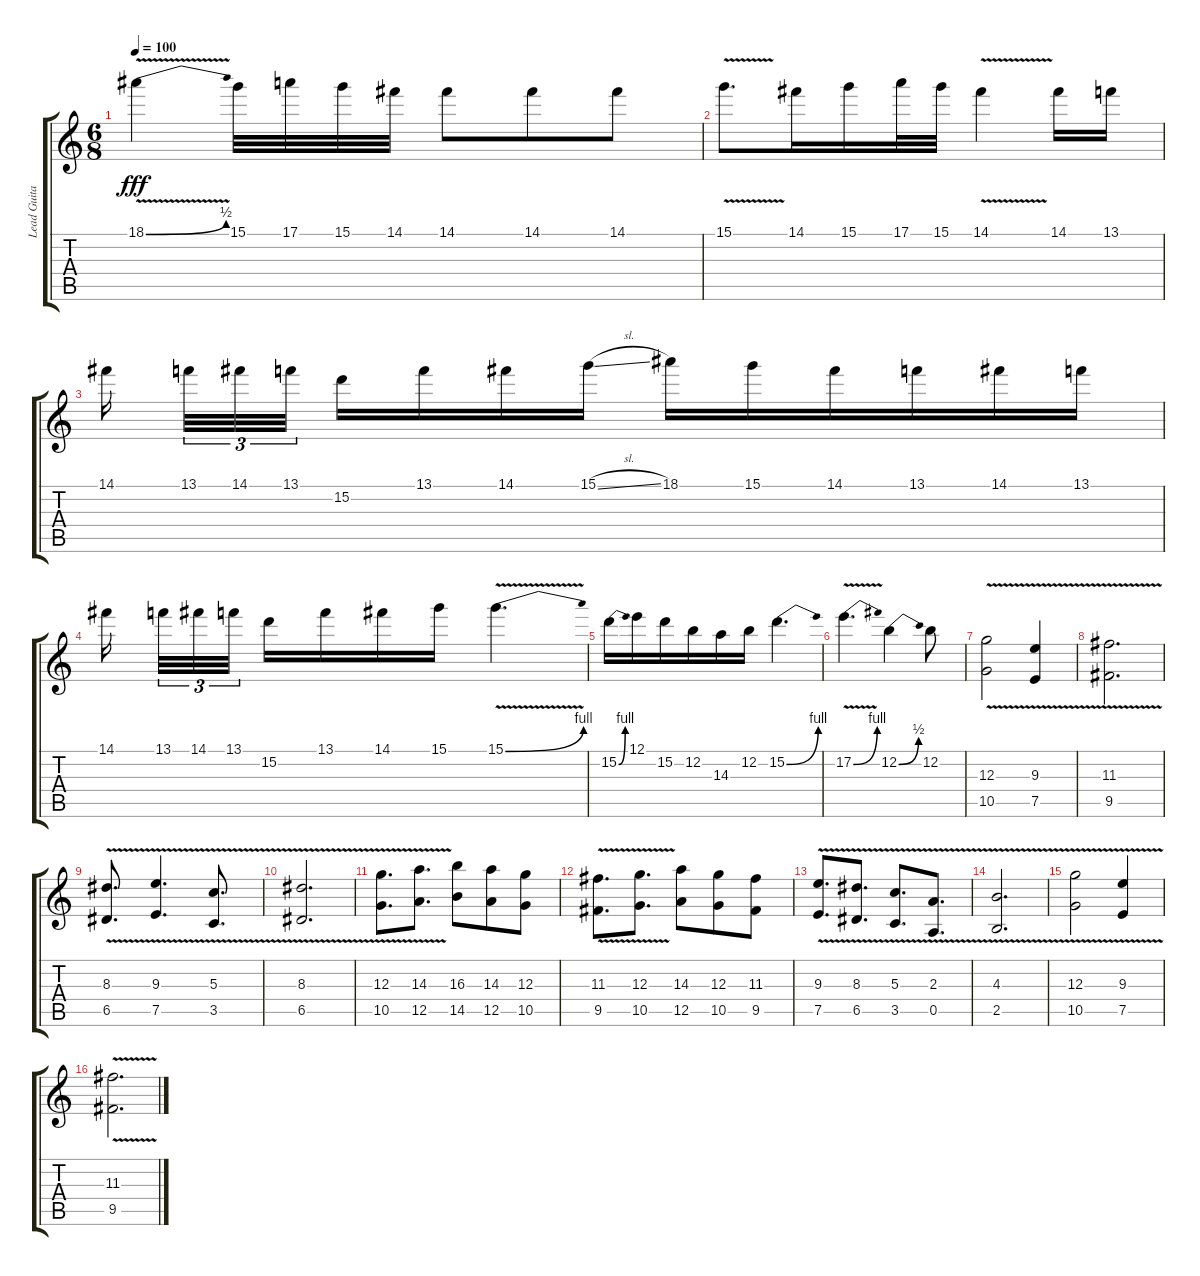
\track ("Lead Guitar" "Lead Guita") {instrument overdrivenguitar}
\staff {score tabs}
\tuning (E4 B3 G3 D3 A2 E2) {hide}
\ts (6 8)
\tempo 100
\clef g2
\ks c
18.1{be (bend 0 0 60 2) v}.4{dy fff} 15.1.32 17.1.32 15.1.32 14.1.32 14.1.8 14.1.8 14.1.8 |
15.1{v}.8{d} 14.1.16 15.1.16 17.1.32 15.1.32 14.1{v}.4 14.1.16 13.1.16 |
14.1.16{beam splitsecondary} 13.1.32{tu (3 2)} 14.1.32{tu (3 2)} 13.1.32{tu (3 2) beam splitsecondary} 15.2.16 13.1.16 14.1.16 15.1{sl}.16 18.1.16 15.1.16 14.1.16 13.1.16 14.1.16 13.1.16 |
14.1.16{beam splitsecondary} 13.1.32{tu (3 2)} 14.1.32{tu (3 2)} 13.1.32{tu (3 2) beam splitsecondary} 15.2.16 13.1.16 14.1.16 15.1.16 15.1{be (bend 0 0 60 4) v}.4{d} |
15.2{be (bend 0 0 60 4)}.16 12.1.16 15.2.16 12.2.16 14.3.16 12.2.16 15.2{be (bend 0 0 60 4)}.4{d} |
17.2{be (bend 0 0 60 4) v}.4{d} 12.2{be (bend 0 0 60 2)}.4 12.2.8 |
(12.3{v} 10.5{v}).2 (9.3{v} 7.5{v}).4 |
(11.3{v} 9.5{v}).2{d} |
(8.3{v} 6.5{v}).8{d} (9.3{v} 7.5{v}).4{d} (5.3{v} 3.5{v}).8{d} |
(8.3{v} 6.5{v}).2{d} |
(12.3{v} 10.5{v}).8{d} (14.3{v} 12.5{v}).8{d} (16.3 14.5).8 (14.3 12.5).8 (12.3 10.5).8 |
(11.3{v} 9.5{v}).8{d} (12.3{v} 10.5{v}).8{d} (14.3 12.5).8 (12.3 10.5).8 (11.3 9.5).8 |
(9.3{v} 7.5{v}).8{d} (8.3{v} 6.5{v}).8{d} (5.3{v} 3.5{v}).8{d} (2.3{v} 0.5{v}).8{d} |
(4.3{v} 2.5{v}).2{d} |
(12.3{v} 10.5{v}).2 (9.3{v} 7.5{v}).4 |
(11.3{v} 9.5{v}).2{d}
